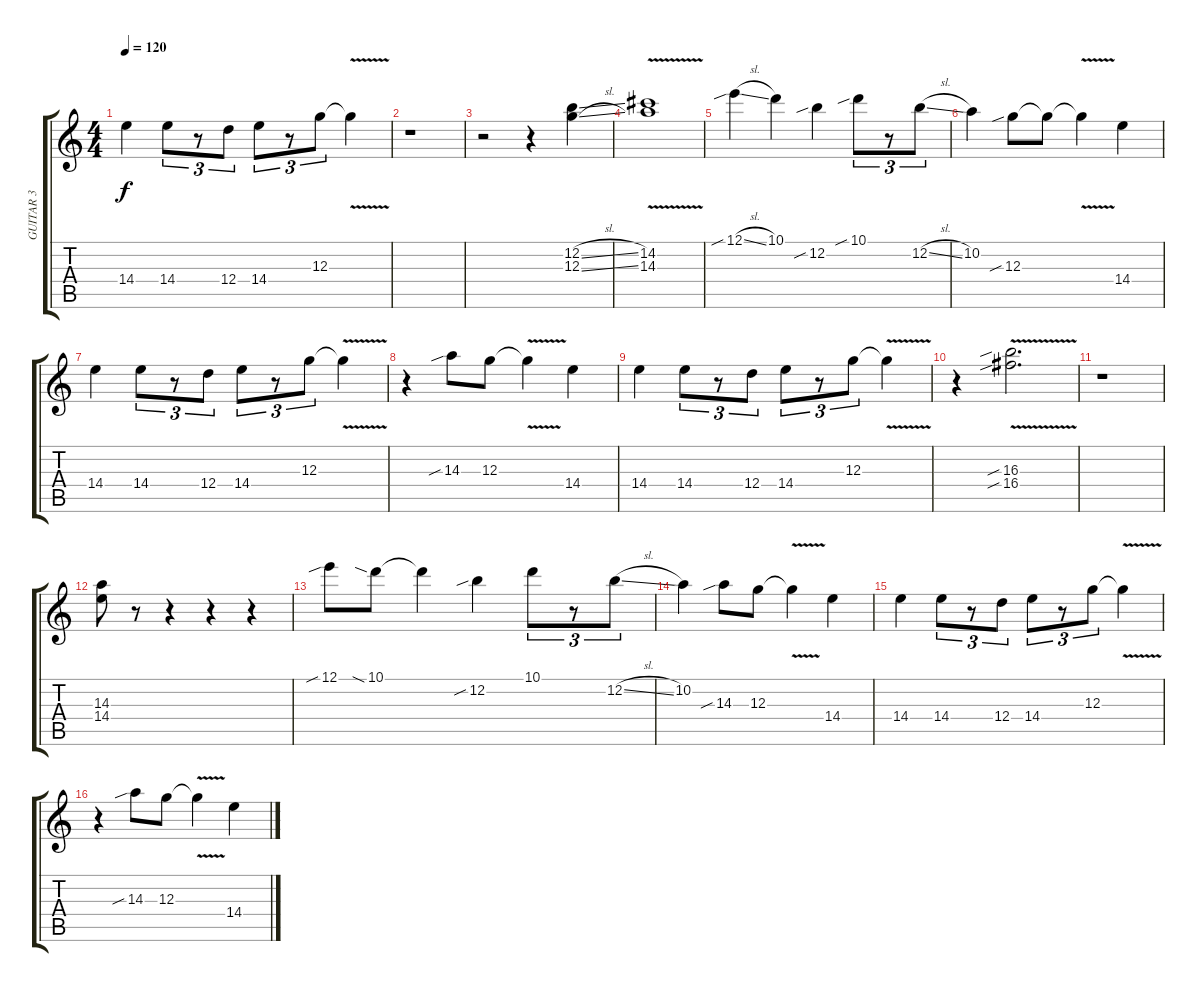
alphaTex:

\track ("GUITAR 3  SLIDE (bottleneck)" "GUITAR 3  ") {instrument acousticguitarsteel}
\staff {score tabs}
\tuning (E4 B3 G3 D3 A2 E2) {hide}
\ts (4 4)
\tempo 120
\clef g2
\ks c
14.4.4{dy f} 14.4.8{tu (3 2)} r.8{tu (3 2)} 12.4.8{tu (3 2)} 14.4.8{tu (3 2)} r.8{tu (3 2)} 12.3.8{tu (3 2)} 12.3{v t}.4 |
r.1 |
r.2 r.4 (12.2{sl} 12.3{sl}).4 |
(14.2{v} 14.3{v}).1 |
12.1{sib sl}.4 10.1.4 12.2{sib}.4 10.1{sib}.8{tu (3 2)} r.8{tu (3 2)} 12.2{sl}.8{tu (3 2)} |
10.2.4 12.3{sib}.8 12.3{t}.8 12.3{v t}.4 14.4.4 |
14.4.4 14.4.8{tu (3 2)} r.8{tu (3 2)} 12.4.8{tu (3 2)} 14.4.8{tu (3 2)} r.8{tu (3 2)} 12.3.8{tu (3 2)} 12.3{v t}.4 |
r.4 14.3{sib}.8 12.3.8 12.3{v t}.4 14.4.4 |
14.4.4 14.4.8{tu (3 2)} r.8{tu (3 2)} 12.4.8{tu (3 2)} 14.4.8{tu (3 2)} r.8{tu (3 2)} 12.3.8{tu (3 2)} 12.3{v t}.4 |
r.4 (16.3{v sib} 16.4{sib}).2{d} |
r.1 |
(14.3 14.4).8 r.8 r.4 r.4 r.4 |
12.1{sib}.8 10.1{sia}.8 10.1{t}.4 12.2{sib}.4 10.1.8{tu (3 2)} r.8{tu (3 2)} 12.2{sl}.8{tu (3 2)} |
10.2.4 14.3{sib}.8 12.3.8 12.3{v t}.4 14.4.4 |
14.4.4 14.4.8{tu (3 2)} r.8{tu (3 2)} 12.4.8{tu (3 2)} 14.4.8{tu (3 2)} r.8{tu (3 2)} 12.3.8{tu (3 2)} 12.3{v t}.4 |
r.4 14.3{sib}.8 12.3.8 12.3{v t}.4 14.4.4
